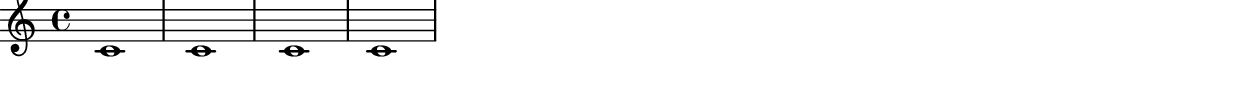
%% Generated by lilypond-book.py
%% Options: [exampleindent=10.16\mm,indent=0\mm,line-width=160\mm]
\include "lilypond-book-preamble.ly"


% ****************************************************************
% Start cut-&-pastable-section
% ****************************************************************



\paper {
  indent = 0\mm
  line-width = 160\mm
  % offset the left padding, also add 1mm as lilypond creates cropped
  % images with a little space on the right
  line-width = #(- line-width (* mm  3.000000) (* mm 1))
}

\layout {
  
}





% ****************************************************************
% ly snippet:
% ****************************************************************
\sourcefilename "/home/gub/NewGub/gub/target/linux-x86/src/lilypond-git.sv.gnu.org--lilypond.git-release-unstable/input/regression/fret-diagrams-opposing-landscape.ly"
\sourcefileline 0
\version "2.17.6"

\header {
  texidoc="
Fret diagrams can be presented in landscape mode.

"
}

\layout { ragged-right = ##t }

<<
  \chords {
    c1 |
    c1 |
    c1 |
    c1
  }

  \new Voice {
    \textLengthOn
    \override TextScript.fret-diagram-details.orientation = #'opposing-landscape

     %% C major for guitar, regular style
    c'1 ^\markup {
            \fret-diagram #"6-x;5-3-3;4-2-2;3-o;2-1;1-o;"}

     %% C major for guitar with barre on fret 3, regular style
    \once \override TextScript.fret-diagram-details.label-dir = #LEFT
    \once \override TextScript.fret-diagram-details.barre-type = #'straight
    c' ^\markup {
            \fret-diagram 
               #"f:1;s:1.2;6-x;c:5-1-3;5-3-1;4-5-2;3-5-3;2-5-4;1-3-1;"}

     %% C major for guitar with two barres, regular style

    c' ^\markup {
            \fret-diagram 
              #"f:2;h:5;6-x;c:5-1-3;5-3-1;c:4-2-5;4-5-4;3-5-4;2-5-4;1-3-1;"}
   
     %% C major for guitar, with capo 
    c' ^\markup {
            \fret-diagram-verbose #'((mute 6)
                                     (capo 3)
                                     (place-fret 4 5 1)
                                     (place-fret 3 5 2)
                                     (place-fret 2 5 3))}

 }
>>





% ****************************************************************
% end ly snippet
% ****************************************************************
